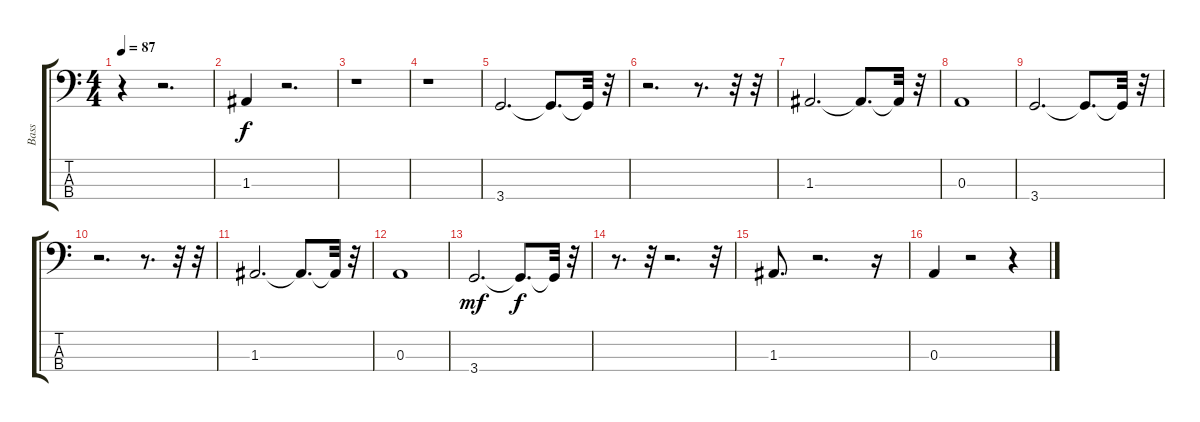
\track ("Bass      " "Bass      ") {instrument electricbassfinger}
\staff {score tabs}
\tuning (G2 D2 A1 E1) {hide}
\ts (4 4)
\tempo 87
\clef f4
\ks c
r.4{dy f} r.2{d} |
1.3.4 r.2{d} |
r.1 |
r.1 |
3.4.2{d} 3.4{t}.8{d} 3.4{t}.32 r.32 |
r.2{d} r.8{d} r.32 r.32 |
1.3.2{d} 1.3{t}.8{d} 1.3{t}.32 r.32 |
0.3.1 |
3.4.2{d} 3.4{t}.8{d} 3.4{t}.32 r.32 |
r.2{d} r.8{d} r.32 r.32 |
1.3.2{d} 1.3{t}.8{d} 1.3{t}.32 r.32 |
0.3.1 |
3.4.2{d dy mf} 3.4{t}.8{d dy f} 3.4{t}.32 r.32 |
r.8{d} r.32 r.2{d} r.32 |
1.3.8{d} r.2{d} r.16 |
0.3.4 r.2 r.4
